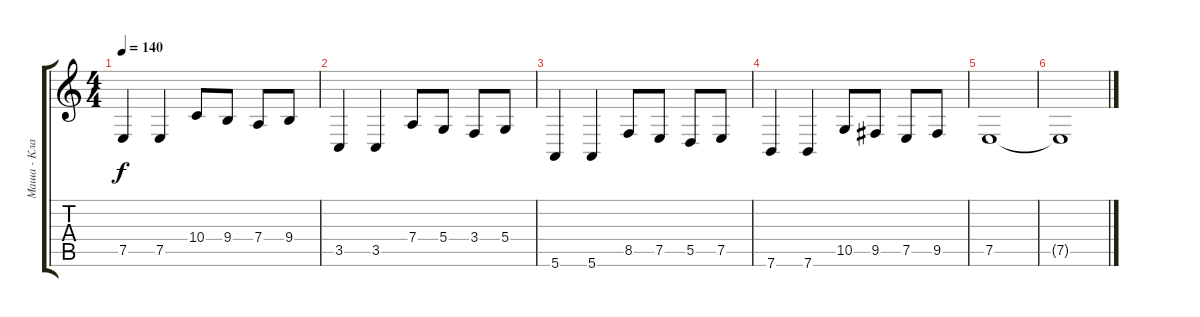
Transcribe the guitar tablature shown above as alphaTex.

\track ("Маша - Клавиши" "Маша - Кла") {instrument electricgrandpiano}
\staff {score tabs}
\tuning (E4 B3 G3 D3 A2 E2) {hide}
\ts (4 4)
\tempo 140
\clef g2
\ks c
7.5.4{dy f} 7.5.4 10.4.8 9.4.8 7.4.8 9.4.8 |
3.5.4 3.5.4 7.4.8 5.4.8 3.4.8 5.4.8 |
5.6.4 5.6.4 8.5.8 7.5.8 5.5.8 7.5.8 |
7.6.4 7.6.4 10.5.8 9.5.8 7.5.8 9.5.8 |
7.5.1 |
7.5{t}.1
